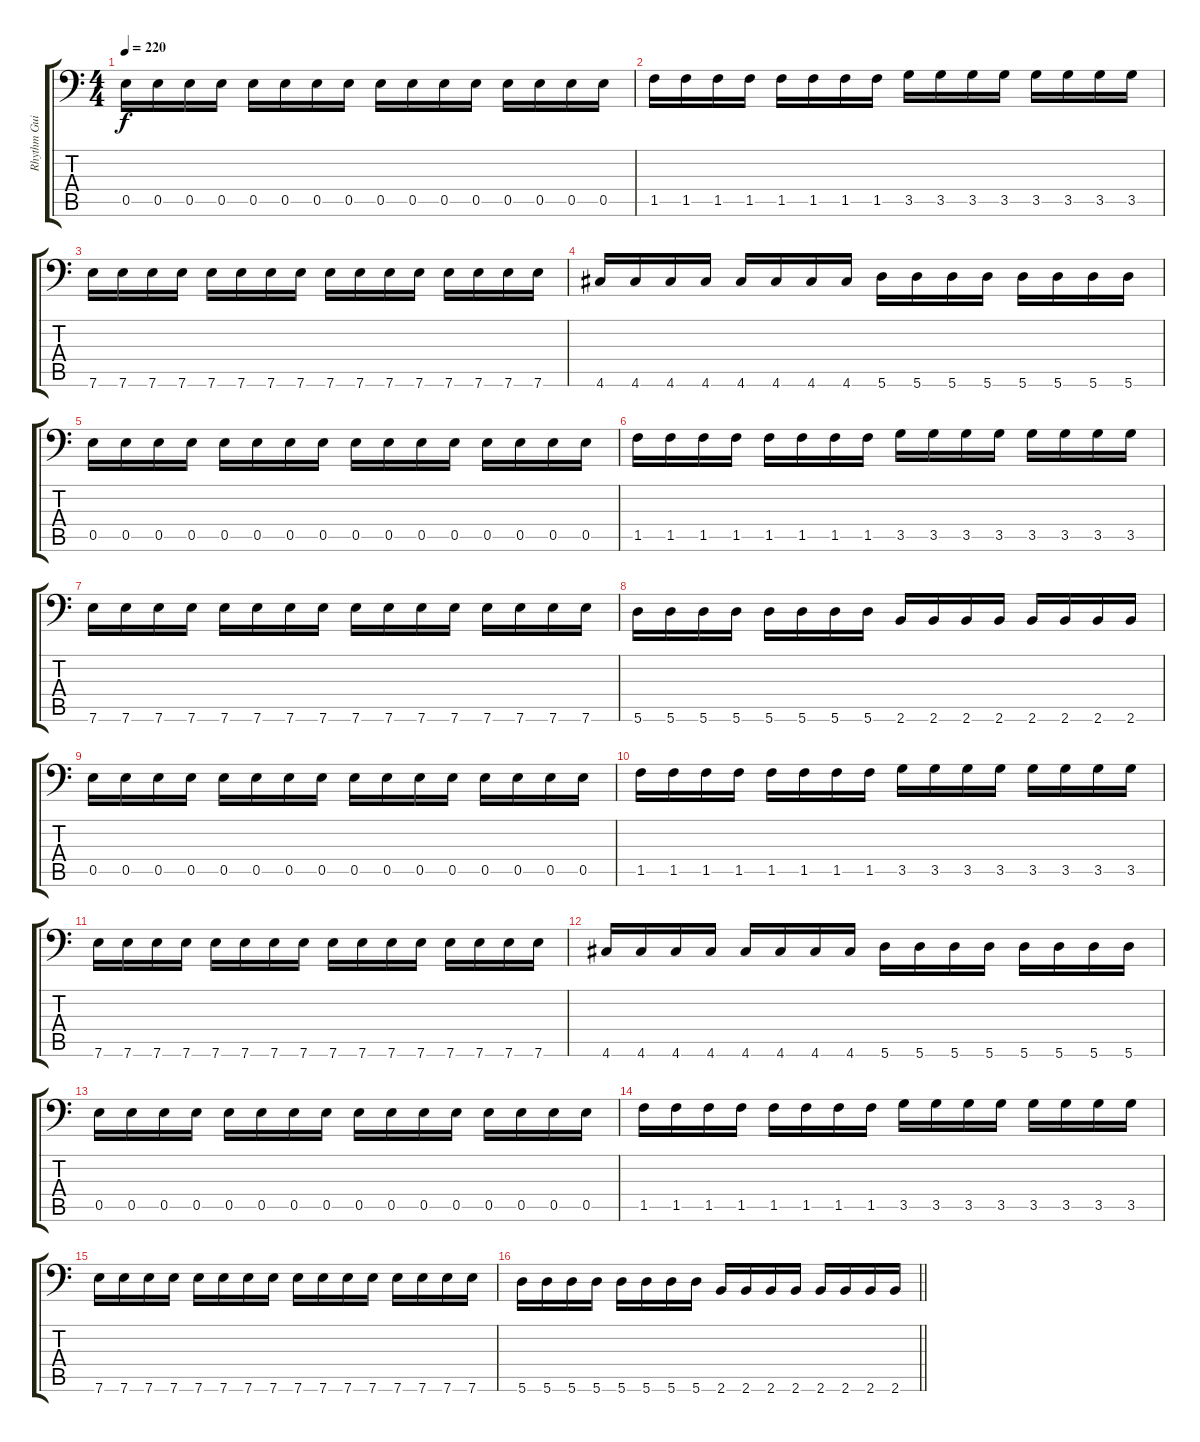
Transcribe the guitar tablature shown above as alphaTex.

\track ("Rhythm Guitar 1" "Rhythm Gui") {instrument overdrivenguitar}
\staff {score tabs}
\tuning (B3 Gb3 D3 A2 E2 A1) {hide}
\ts (4 4)
\tempo 220
\clef f4
\ks c
0.5.16{dy f} 0.5.16 0.5.16 0.5.16 0.5.16 0.5.16 0.5.16 0.5.16 0.5.16 0.5.16 0.5.16 0.5.16 0.5.16 0.5.16 0.5.16 0.5.16 |
1.5.16 1.5.16 1.5.16 1.5.16 1.5.16 1.5.16 1.5.16 1.5.16 3.5.16 3.5.16 3.5.16 3.5.16 3.5.16 3.5.16 3.5.16 3.5.16 |
7.6.16 7.6.16 7.6.16 7.6.16 7.6.16 7.6.16 7.6.16 7.6.16 7.6.16 7.6.16 7.6.16 7.6.16 7.6.16 7.6.16 7.6.16 7.6.16 |
4.6.16 4.6.16 4.6.16 4.6.16 4.6.16 4.6.16 4.6.16 4.6.16 5.6.16 5.6.16 5.6.16 5.6.16 5.6.16 5.6.16 5.6.16 5.6.16 |
0.5.16 0.5.16 0.5.16 0.5.16 0.5.16 0.5.16 0.5.16 0.5.16 0.5.16 0.5.16 0.5.16 0.5.16 0.5.16 0.5.16 0.5.16 0.5.16 |
1.5.16 1.5.16 1.5.16 1.5.16 1.5.16 1.5.16 1.5.16 1.5.16 3.5.16 3.5.16 3.5.16 3.5.16 3.5.16 3.5.16 3.5.16 3.5.16 |
7.6.16 7.6.16 7.6.16 7.6.16 7.6.16 7.6.16 7.6.16 7.6.16 7.6.16 7.6.16 7.6.16 7.6.16 7.6.16 7.6.16 7.6.16 7.6.16 |
5.6.16 5.6.16 5.6.16 5.6.16 5.6.16 5.6.16 5.6.16 5.6.16 2.6.16 2.6.16 2.6.16 2.6.16 2.6.16 2.6.16 2.6.16 2.6.16 |
0.5.16 0.5.16 0.5.16 0.5.16 0.5.16 0.5.16 0.5.16 0.5.16 0.5.16 0.5.16 0.5.16 0.5.16 0.5.16 0.5.16 0.5.16 0.5.16 |
1.5.16 1.5.16 1.5.16 1.5.16 1.5.16 1.5.16 1.5.16 1.5.16 3.5.16 3.5.16 3.5.16 3.5.16 3.5.16 3.5.16 3.5.16 3.5.16 |
7.6.16 7.6.16 7.6.16 7.6.16 7.6.16 7.6.16 7.6.16 7.6.16 7.6.16 7.6.16 7.6.16 7.6.16 7.6.16 7.6.16 7.6.16 7.6.16 |
4.6.16 4.6.16 4.6.16 4.6.16 4.6.16 4.6.16 4.6.16 4.6.16 5.6.16 5.6.16 5.6.16 5.6.16 5.6.16 5.6.16 5.6.16 5.6.16 |
0.5.16 0.5.16 0.5.16 0.5.16 0.5.16 0.5.16 0.5.16 0.5.16 0.5.16 0.5.16 0.5.16 0.5.16 0.5.16 0.5.16 0.5.16 0.5.16 |
1.5.16 1.5.16 1.5.16 1.5.16 1.5.16 1.5.16 1.5.16 1.5.16 3.5.16 3.5.16 3.5.16 3.5.16 3.5.16 3.5.16 3.5.16 3.5.16 |
7.6.16 7.6.16 7.6.16 7.6.16 7.6.16 7.6.16 7.6.16 7.6.16 7.6.16 7.6.16 7.6.16 7.6.16 7.6.16 7.6.16 7.6.16 7.6.16 |
\barLineRight lightlight
5.6.16 5.6.16 5.6.16 5.6.16 5.6.16 5.6.16 5.6.16 5.6.16 2.6.16 2.6.16 2.6.16 2.6.16 2.6.16 2.6.16 2.6.16 2.6.16
